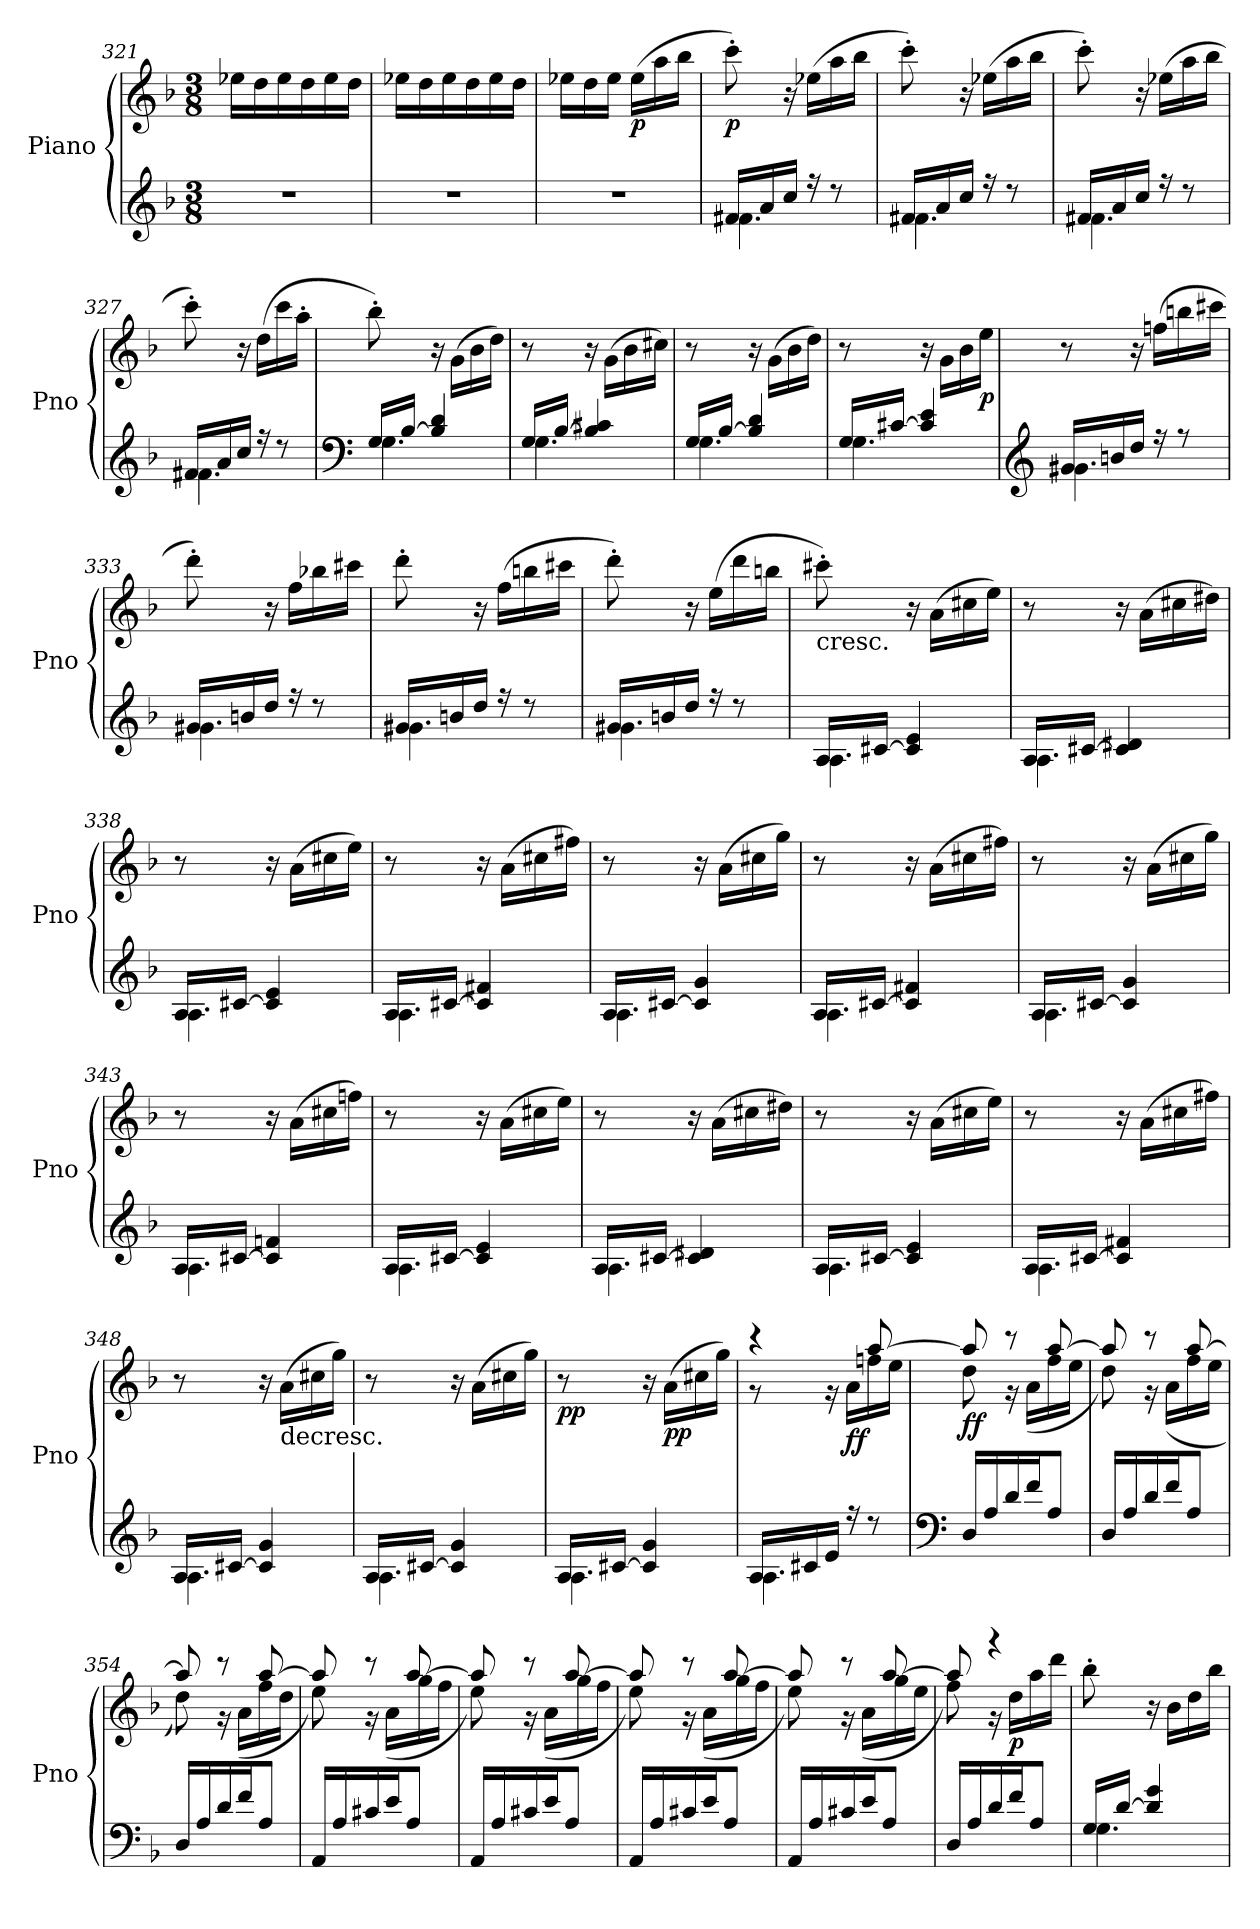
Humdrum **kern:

**kern	**kern	**dynam
*part1	*part1	*part1
*staff2	*staff1	*staff1/2
*I"Piano	*	*
*I'Pno	*	*
*clefG2	*clefG2	*
*k[b-]	*k[b-]	*
*d:	*d:	*
*M3/8	*M3/8	*
=321	=321	=321
4.r	16ee-X\LL	.
.	16dd\	.
.	16ee-\	.
.	16dd\	.
.	16ee-\	.
.	16dd\JJ	.
=322	=322	=322
4.r	16ee-X\LL	.
.	16dd\	.
.	16ee-\	.
.	16dd\	.
.	16ee-\	.
.	16dd\JJ	.
=323	=323	=323
4.r	16ee-X\LL	.
.	16dd\	.
.	16ee-\JJ	.
!	!	!LO:DY:b
.	(>16ee-\LL	p
.	16aa\	.
.	16bb-\JJ	.
!!LO:LB:g=z
=324	=324	=324
*^	*	*
!	!	!	!LO:DY:b
16f#X/LL	4.f#\	8ccc'\)	p
16a/	.	.	.
16cc/JJ	.	16r	.
16r	.	(>16ee-X\LL	.
8r	.	16aa\	.
.	.	16bb-\JJ	.
=325	=325	=325	=325
16f#X/LL	4.f#\	8ccc'\)	.
16a/	.	.	.
16cc/JJ	.	16r	.
16r	.	(>16ee-X\LL	.
8r	.	16aa\	.
.	.	16bb-\JJ	.
=326	=326	=326	=326
16f#X/LL	4.f#\	8ccc'\)	.
16a/	.	.	.
16cc/JJ	.	16r	.
16r	.	(>16ee-X\LL	.
8r	.	16aa\	.
.	.	16bb-\JJ	.
=327	=327	=327	=327
16f#X/LL	4.f#\	8ccc'\)	.
16a/	.	.	.
16cc/JJ	.	16r	.
16r	.	(>16dd\LL	.
8r	.	16ccc\	.
.	.	16aa'\JJ	.
=328	=328	=328	=328
*clefF4	*	*	*
16G/LL	4.G\	8bb-'\)	.
[16B-/JJ	.	.	.
4B-/] 4d/	.	16r	.
.	.	(>16g\LL	.
.	.	16b-\	.
.	.	16dd\JJ)	.
!!LO:PB:g=z
=329	=329	=329	=329
16G/LL	4.G\	8r	.
[16B-/JJ	.	.	.
4B-/] 4c#X/	.	16r	.
.	.	(>16g\LL	.
.	.	16b-\	.
.	.	16cc#X\JJ)	.
=330	=330	=330	=330
16G/LL	4.G\	8r	.
[16B-/JJ	.	.	.
4B-/] 4d/	.	16r	.
.	.	(>16g\LL	.
.	.	16b-\	.
.	.	16dd\JJ)	.
=331	=331	=331	=331
16G/LL	4.G\	8r	.
[16c#X/JJ	.	.	.
4c#/] 4e/	.	16r	.
.	.	16g\LL	.
.	.	16b-\	.
!	!	!	!LO:DY:b
.	.	16ee\JJ	p
=332	=332	=332	=332
*clefG2	*	*	*
16g#X/LL	4.g#\	8r	.
16bn/	.	.	.
16dd/JJ	.	16r	.
16r	.	(>16ffn\LL	.
8r	.	16bbn\	.
.	.	16ccc#X\JJ	.
!!LO:LB:g=z
=333	=333	=333	=333
16g#X/LL	4.g#\	8ddd'\)	.
16bn/	.	.	.
16dd/JJ	.	16r	.
16r	.	16ff\LL	.
8r	.	16bb-X\	.
.	.	16ccc#X\JJ	.
=334	=334	=334	=334
16g#X/LL	4.g#\	8ddd'\	.
16bn/	.	.	.
16dd/JJ	.	16r	.
16r	.	(>16ff\LL	.
8r	.	16bbn\	.
.	.	16ccc#X\JJ	.
=335	=335	=335	=335
16g#X/LL	4.g#\	8ddd'\)	.
16bn/	.	.	.
16dd/JJ	.	16r	.
16r	.	(>16ee\LL	.
8r	.	16ddd\	.
.	.	16bbn\JJ	.
=336	=336	=336	=336
!	!	!LO:TX:b:t=cresc.	!
16A/LL	4.A\	8ccc#X'\)	.
[16c#X/JJ	.	.	.
4c#/] 4e/	.	16r	.
.	.	(>16a\LL	.
.	.	16cc#X\	.
.	.	16ee\JJ)	.
!!LO:LB:g=z
=337	=337	=337	=337
16A/LL	4.A\	8r	.
[16c#X/JJ	.	.	.
4c#/] 4d#X/	.	16r	.
.	.	(>16a\LL	.
.	.	16cc#X\	.
.	.	16dd#X\JJ)	.
=338	=338	=338	=338
16A/LL	4.A\	8r	.
[16c#X/JJ	.	.	.
4c#/] 4e/	.	16r	.
.	.	(>16a\LL	.
.	.	16cc#X\	.
.	.	16ee\JJ)	.
=339	=339	=339	=339
16A/LL	4.A\	8r	.
[16c#X/JJ	.	.	.
4c#/] 4f#X/	.	16r	.
.	.	(>16a\LL	.
.	.	16cc#X\	.
.	.	16ff#X\JJ)	.
=340	=340	=340	=340
16A/LL	4.A\	8r	.
[16c#X/JJ	.	.	.
4c#/] 4g/	.	16r	.
.	.	(>16a\LL	.
.	.	16cc#X\	.
.	.	16gg\JJ)	.
!!LO:LB:g=z
=341	=341	=341	=341
16A/LL	4.A\	8r	.
[16c#X/JJ	.	.	.
4c#/] 4f#X/	.	16r	.
.	.	(>16a\LL	.
.	.	16cc#X\	.
.	.	16ff#X\JJ)	.
=342	=342	=342	=342
16A/LL	4.A\	8r	.
[16c#X/JJ	.	.	.
4c#/] 4g/	.	16r	.
.	.	(>16a\LL	.
.	.	16cc#X\	.
.	.	16gg\JJ)	.
=343	=343	=343	=343
16A/LL	4.A\	8r	.
[16c#X/JJ	.	.	.
4c#/] 4fn/	.	16r	.
.	.	(>16a\LL	.
.	.	16cc#X\	.
.	.	16ffn\JJ)	.
=344	=344	=344	=344
16A/LL	4.A\	8r	.
[16c#X/JJ	.	.	.
4c#/] 4e/	.	16r	.
.	.	(>16a\LL	.
.	.	16cc#X\	.
.	.	16ee\JJ)	.
!!LO:LB:g=z
=345	=345	=345	=345
16A/LL	4.A\	8r	.
[16c#X/JJ	.	.	.
4c#/] 4d#X/	.	16r	.
.	.	(>16a\LL	.
.	.	16cc#X\	.
.	.	16dd#X\JJ)	.
=346	=346	=346	=346
16A/LL	4.A\	8r	.
[16c#X/JJ	.	.	.
4c#/] 4e/	.	16r	.
.	.	(>16a\LL	.
.	.	16cc#X\	.
.	.	16ee\JJ)	.
=347	=347	=347	=347
16A/LL	4.A\	8r	.
[16c#X/JJ	.	.	.
4c#/] 4f#X/	.	16r	.
.	.	(>16a\LL	.
.	.	16cc#X\	.
.	.	16ff#X\JJ)	.
=348	=348	=348	=348
16A/LL	4.A\	8r	.
[16c#X/JJ	.	.	.
4c#/] 4g/	.	16r	.
!	!	!LO:TX:b:t=decresc.	!
.	.	(>16a\LL	.
.	.	16cc#X\	.
.	.	16gg\JJ)	.
!!LO:LB:g=z
=349	=349	=349	=349
16A/LL	4.A\	8r	.
[16c#X/JJ	.	.	.
4c#/] 4g/	.	16r	.
.	.	(>16a\LL	.
.	.	16cc#X\	.
.	.	16gg\JJ)	.
=350	=350	=350	=350
!	!	!	!LO:DY:b
16A/LL	4.A\	8r	pp
[16c#X/JJ	.	.	.
4c#/] 4g/	.	16r	.
!	!	!	!LO:DY:b
.	.	(>16a\LL	pp
.	.	16cc#X\	.
.	.	16gg\JJ)	.
=351	=351	=351	=351
*	*	*^	*
16A/LL	4.A\	4r	8r	.
16c#X/	.	.	.	.
16e/JJ	.	.	16r	.
!	!	!	!	!LO:DY:b
16r	.	.	16a\LL	ff
8r	.	[8aa/	16ffn\	.
.	.	.	16ee\JJ	.
*v	*v	*	*	*
=352	=352	=352	=352
*clefF4	*	*	*
!	!	!	!LO:DY:b
16D/LL	8aa/]	8dd\	ff
16A/	.	.	.
16d/	8r	16r	.
16f/J	.	(<16a\LL	.
8A/J	[8aa/	16ff\	.
.	.	16ee\JJ	.
=353	=353	=353	=353
16D/LL	8aa/]	8dd\)	.
16A/	.	.	.
16d/	8r	16r	.
16f/J	.	(<16a\LL	.
8A/J	[8aa/	16ff\	.
.	.	16ee\JJ	.
!!LO:PB:g=z	!!
=354	=354	=354	=354
16D/LL	8aa/]	8dd\)	.
16A/	.	.	.
16d/	8r	16r	.
16f/J	.	(<16a\LL	.
8A/J	[8aa/	16ff\	.
.	.	16dd\JJ	.
=355	=355	=355	=355
16AA/LL	8aa/]	8ee\)	.
16A/	.	.	.
16c#X/	8r	16r	.
16e/J	.	(<16a\LL	.
8A/J	[8aa/	16gg\	.
.	.	16ff\JJ	.
=356	=356	=356	=356
16AA/LL	8aa/]	8ee\)	.
16A/	.	.	.
16c#X/	8r	16r	.
16e/J	.	(<16a\LL	.
8A/J	[8aa/	16gg\	.
.	.	16ff\JJ	.
=357	=357	=357	=357
16AA/LL	8aa/]	8ee\)	.
16A/	.	.	.
16c#X/	8r	16r	.
16e/J	.	(<16a\LL	.
8A/J	[8aa/	16gg\	.
.	.	16ff\JJ	.
=358	=358	=358	=358
16AA/LL	8aa/]	8ee\)	.
16A/	.	.	.
16c#X/	8r	16r	.
16e/J	.	(<16a\LL	.
8A/J	[8aa/	16gg\	.
.	.	16ee\JJ	.
=359	=359	=359	=359
16D/LL	8aa/]	8ff\)	.
16A/	.	.	.
16d/	4r	16r	.
!	!	!	!LO:DY:b
16f/J	.	16dd\LL	p
8A/J	.	16aa\	.
.	.	16ddd\JJ	.
*	*v	*v	*
!!LO:LB:g=z
=360	=360	=360
*^	*	*
16G/LL	4.G\	8bb-'\	.
[16d/JJ	.	.	.
4d/] 4g/	.	16r	.
.	.	16b-\LL	.
.	.	16dd\	.
.	.	16bb-\JJ	.
*v	*v	*	*
=	=	=
*-	*-	*-
